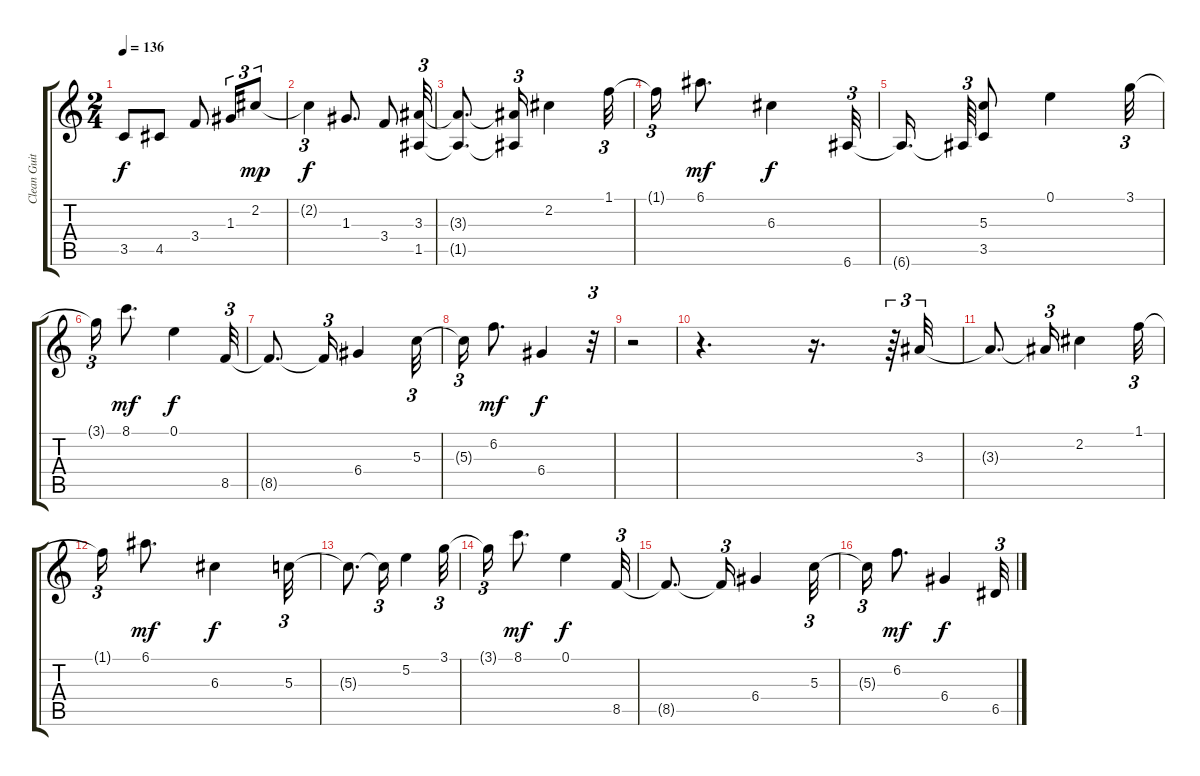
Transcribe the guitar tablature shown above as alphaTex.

\track ("Clean Guitar" "Clean Guit") {instrument electricguitarjazz}
\staff {score tabs}
\tuning (E4 B3 G3 D3 A2 E2) {hide}
\ts (2 4)
\tempo 136
\clef g2
\ks c
3.5.8{dy f} 4.5.8 3.4.8 1.3.16{tu (3 2)} 2.2.8{tu (3 2) dy mp} |
2.2{t}.4{tu (3 2) dy f} 1.3.8{d} 3.4.8 (3.3 1.5).32{tu (3 2)} |
(3.3{t} 1.5{t}).8{d} (3.3{t} 1.5{t}).16{tu (3 2)} 2.2.4 1.1.32{tu (3 2)} |
1.1{t}.16{tu (3 2)} 6.1.8{d dy mf} 6.3.4{dy f} 6.6.32{tu (3 2)} |
6.6{t}.16{d beam splitsecondary} 6.6{t}.64{tu (3 2)} (5.3 3.5).8 0.1.4 3.1.32{tu (3 2)} |
3.1{t}.16{tu (3 2)} 8.1.8{d dy mf} 0.1.4{dy f} 8.5.32{tu (3 2)} |
8.5{t}.8{d} 8.5{t}.16{tu (3 2)} 6.4.4 5.3.32{tu (3 2)} |
5.3{t}.16{tu (3 2)} 6.2.8{d dy mf} 6.4.4{dy f} r.32{tu (3 2)} |
r.2 |
r.4{d} r.16{d} r.64{tu (3 2)} 3.3.32{tu (3 2)} |
3.3{t}.8{d} 3.3{t}.16{tu (3 2)} 2.2.4 1.1.32{tu (3 2)} |
1.1{t}.16{tu (3 2)} 6.1.8{d dy mf} 6.3.4{dy f} 5.3.32{tu (3 2)} |
5.3{t}.8{d} 5.3{t}.16{tu (3 2)} 5.2.4 3.1.32{tu (3 2)} |
3.1{t}.16{tu (3 2)} 8.1.8{d dy mf} 0.1.4{dy f} 8.5.32{tu (3 2)} |
8.5{t}.8{d} 8.5{t}.16{tu (3 2)} 6.4.4 5.3.32{tu (3 2)} |
5.3{t}.16{tu (3 2)} 6.2.8{d dy mf} 6.4.4{dy f} 6.5.32{tu (3 2)}
